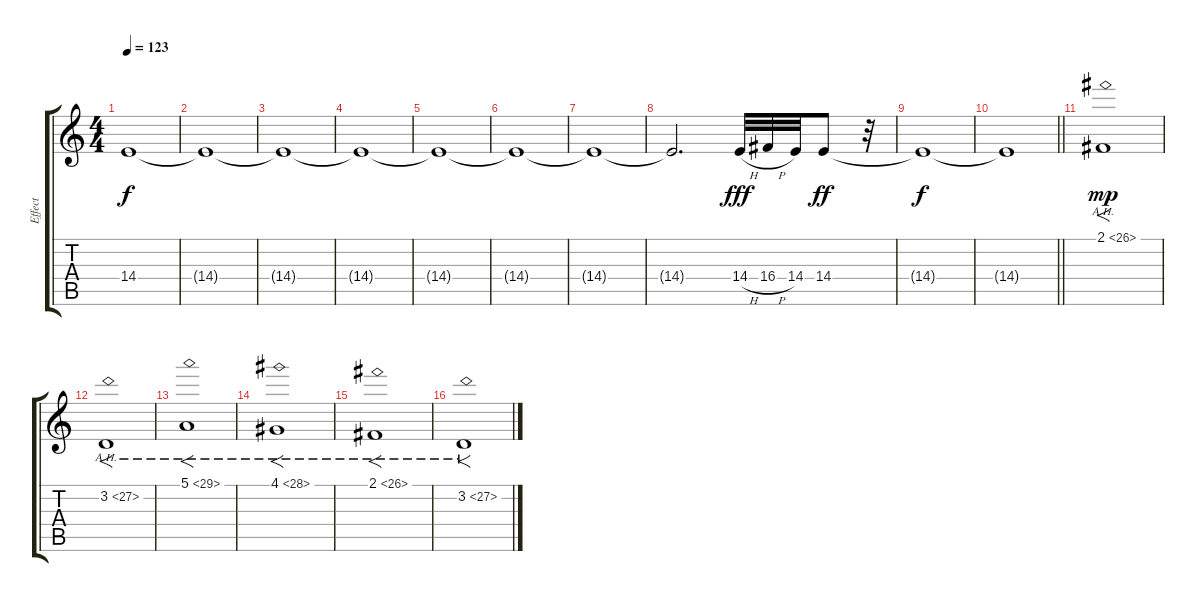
\track ("Effect" "Effect") {instrument lead2sawtooth}
\staff {score tabs}
\tuning (E4 B3 G3 D3 A2 E2) {hide}
\ts (4 4)
\tempo 123
\clef g2
\ks c
14.4{t}.1{dy f} |
14.4{t}.1 |
14.4{t}.1 |
14.4{t}.1 |
14.4{t}.1 |
14.4{t}.1 |
14.4{t}.1 |
14.4{t}.2{d} 14.4{h}.32{dy fff} 16.4{h}.32 14.4.32 14.4.8{dy ff} r.32 |
14.4{t}.1{dy f} |
\barLineRight lightlight
14.4{t}.1 |
2.1{ah 24}.1{f dy mp} |
3.2{ah 24}.1{f} |
5.1{ah 24}.1{f} |
4.1{ah 24}.1{f} |
2.1{ah 24}.1{f} |
3.2{ah 24}.1{f}
